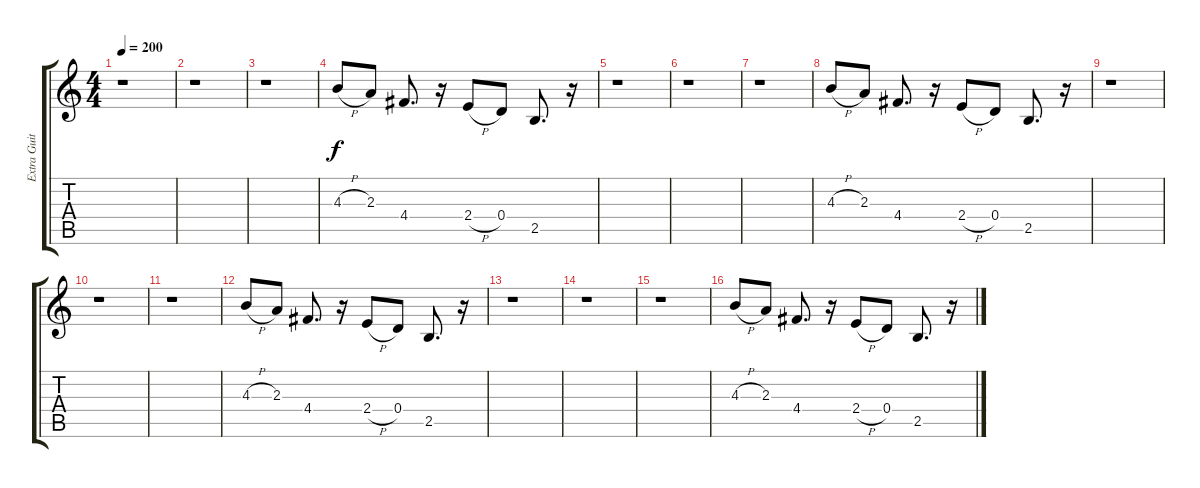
\track ("Extra Guitar" "Extra Guit") {instrument overdrivenguitar}
\staff {score tabs}
\tuning (E4 B3 G3 D3 A2 E2) {hide}
\ts (4 4)
\tempo 200
\clef g2
\ks c
r.1{dy f} |
r.1 |
r.1 |
4.3{h}.8 2.3.8 4.4.8{d} r.16 2.4{h}.8 0.4.8 2.5.8{d} r.16 |
r.1 |
r.1 |
r.1 |
4.3{h}.8 2.3.8 4.4.8{d} r.16 2.4{h}.8 0.4.8 2.5.8{d} r.16 |
r.1 |
r.1 |
r.1 |
4.3{h}.8 2.3.8 4.4.8{d} r.16 2.4{h}.8 0.4.8 2.5.8{d} r.16 |
r.1 |
r.1 |
r.1 |
4.3{h}.8 2.3.8 4.4.8{d} r.16 2.4{h}.8 0.4.8 2.5.8{d} r.16
